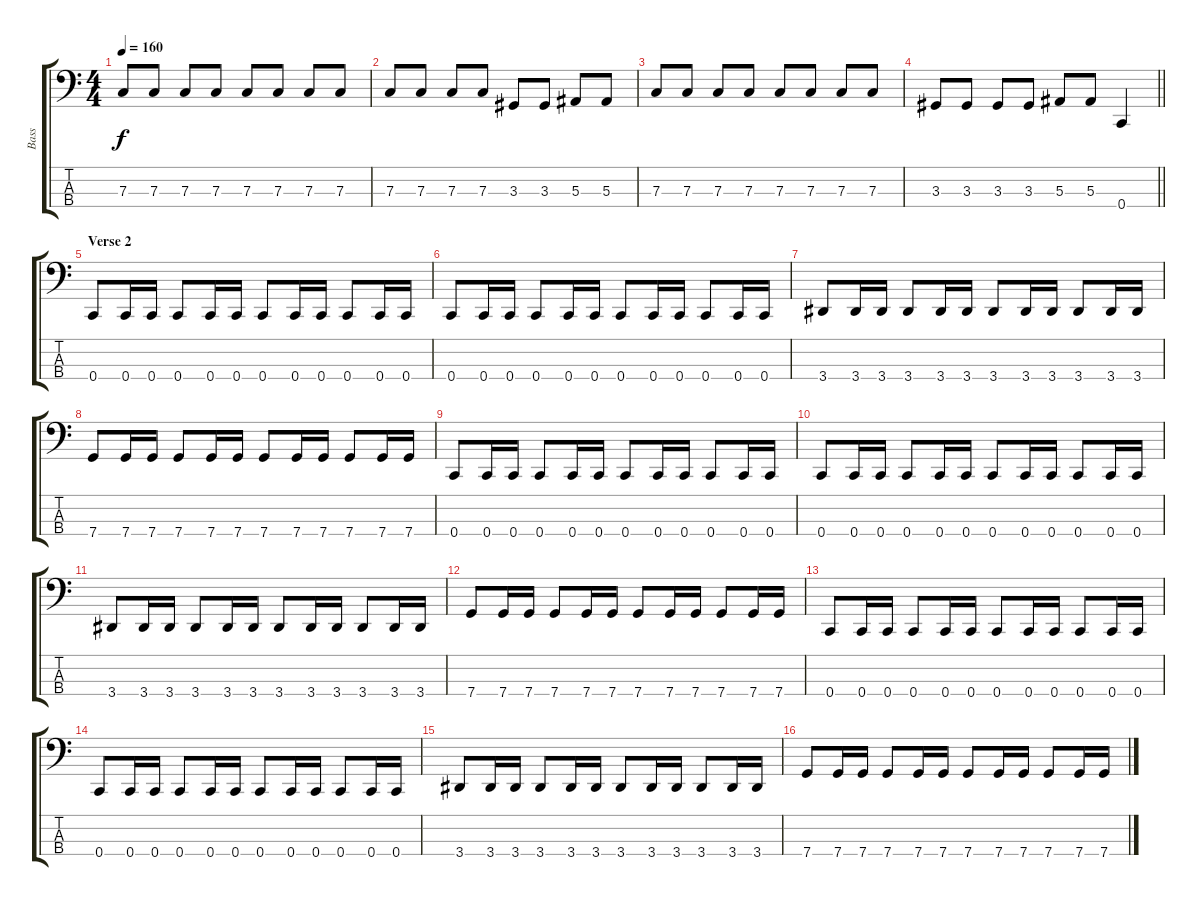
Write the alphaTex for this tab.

\track ("Bass" "Bass") {instrument electricbasspick}
\staff {score tabs}
\tuning (Eb2 Bb1 F1 C1) {hide}
\ts (4 4)
\tempo 160
\clef f4
\ks c
7.3.8{dy f} 7.3.8 7.3.8 7.3.8 7.3.8 7.3.8 7.3.8 7.3.8 |
7.3.8 7.3.8 7.3.8 7.3.8 3.3.8 3.3.8 5.3.8 5.3.8 |
7.3.8 7.3.8 7.3.8 7.3.8 7.3.8 7.3.8 7.3.8 7.3.8 |
\barLineRight lightlight
3.3.8 3.3.8 3.3.8 3.3.8 5.3.8 5.3.8 0.4.4 |
\section ("" "Verse 2")
0.4.8 0.4.16 0.4.16 0.4.8 0.4.16 0.4.16 0.4.8 0.4.16 0.4.16 0.4.8 0.4.16 0.4.16 |
0.4.8 0.4.16 0.4.16 0.4.8 0.4.16 0.4.16 0.4.8 0.4.16 0.4.16 0.4.8 0.4.16 0.4.16 |
3.4.8 3.4.16 3.4.16 3.4.8 3.4.16 3.4.16 3.4.8 3.4.16 3.4.16 3.4.8 3.4.16 3.4.16 |
7.4.8 7.4.16 7.4.16 7.4.8 7.4.16 7.4.16 7.4.8 7.4.16 7.4.16 7.4.8 7.4.16 7.4.16 |
0.4.8 0.4.16 0.4.16 0.4.8 0.4.16 0.4.16 0.4.8 0.4.16 0.4.16 0.4.8 0.4.16 0.4.16 |
0.4.8 0.4.16 0.4.16 0.4.8 0.4.16 0.4.16 0.4.8 0.4.16 0.4.16 0.4.8 0.4.16 0.4.16 |
3.4.8 3.4.16 3.4.16 3.4.8 3.4.16 3.4.16 3.4.8 3.4.16 3.4.16 3.4.8 3.4.16 3.4.16 |
7.4.8 7.4.16 7.4.16 7.4.8 7.4.16 7.4.16 7.4.8 7.4.16 7.4.16 7.4.8 7.4.16 7.4.16 |
0.4.8 0.4.16 0.4.16 0.4.8 0.4.16 0.4.16 0.4.8 0.4.16 0.4.16 0.4.8 0.4.16 0.4.16 |
0.4.8 0.4.16 0.4.16 0.4.8 0.4.16 0.4.16 0.4.8 0.4.16 0.4.16 0.4.8 0.4.16 0.4.16 |
3.4.8 3.4.16 3.4.16 3.4.8 3.4.16 3.4.16 3.4.8 3.4.16 3.4.16 3.4.8 3.4.16 3.4.16 |
7.4.8 7.4.16 7.4.16 7.4.8 7.4.16 7.4.16 7.4.8 7.4.16 7.4.16 7.4.8 7.4.16 7.4.16
